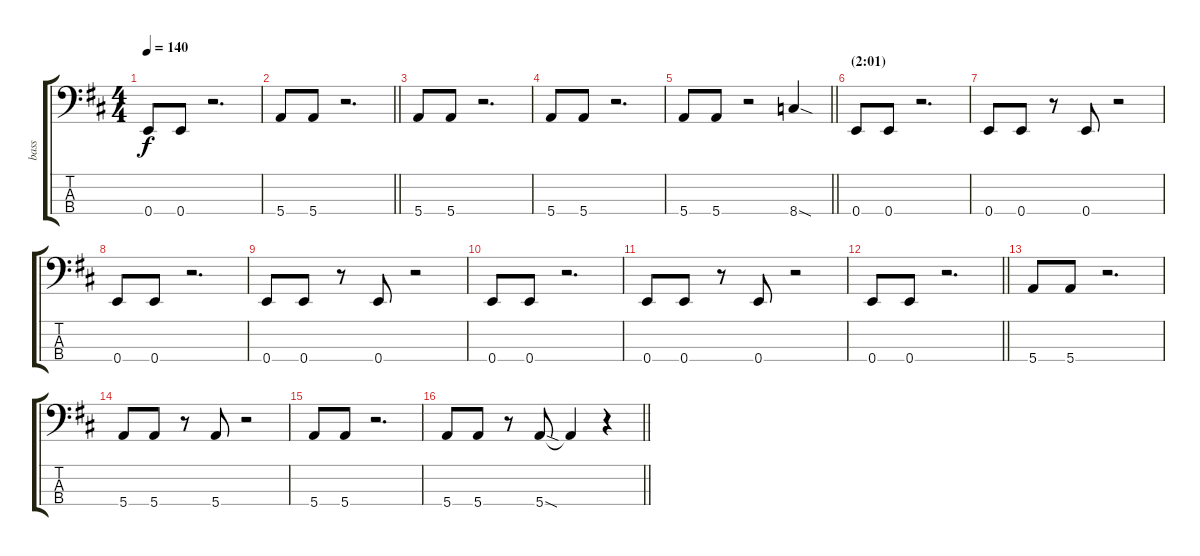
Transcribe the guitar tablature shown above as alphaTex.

\track ("bass" "bass") {instrument electricbassfinger}
\staff {score tabs}
\tuning (G2 D2 A1 E1) {hide}
\ts (4 4)
\tempo 140
\clef f4
\ks d
0.4.8{dy f} 0.4.8 r.2{d} |
\barLineRight lightlight
5.4.8 5.4.8 r.2{d} |
5.4.8 5.4.8 r.2{d} |
5.4.8 5.4.8 r.2{d} |
\barLineRight lightlight
5.4.8 5.4.8 r.2 8.4{sod}.4 |
\section ("" "(2:01)")
0.4.8 0.4.8 r.2{d} |
0.4.8 0.4.8 r.8 0.4.8 r.2 |
0.4.8 0.4.8 r.2{d} |
0.4.8 0.4.8 r.8 0.4.8 r.2 |
0.4.8 0.4.8 r.2{d} |
0.4.8 0.4.8 r.8 0.4.8 r.2 |
\barLineRight lightlight
0.4.8 0.4.8 r.2{d} |
5.4.8 5.4.8 r.2{d} |
5.4.8 5.4.8 r.8 5.4.8 r.2 |
5.4.8 5.4.8 r.2{d} |
\barLineRight lightlight
5.4.8 5.4.8 r.8 5.4{sod}.8 5.4{t}.4 r.4
